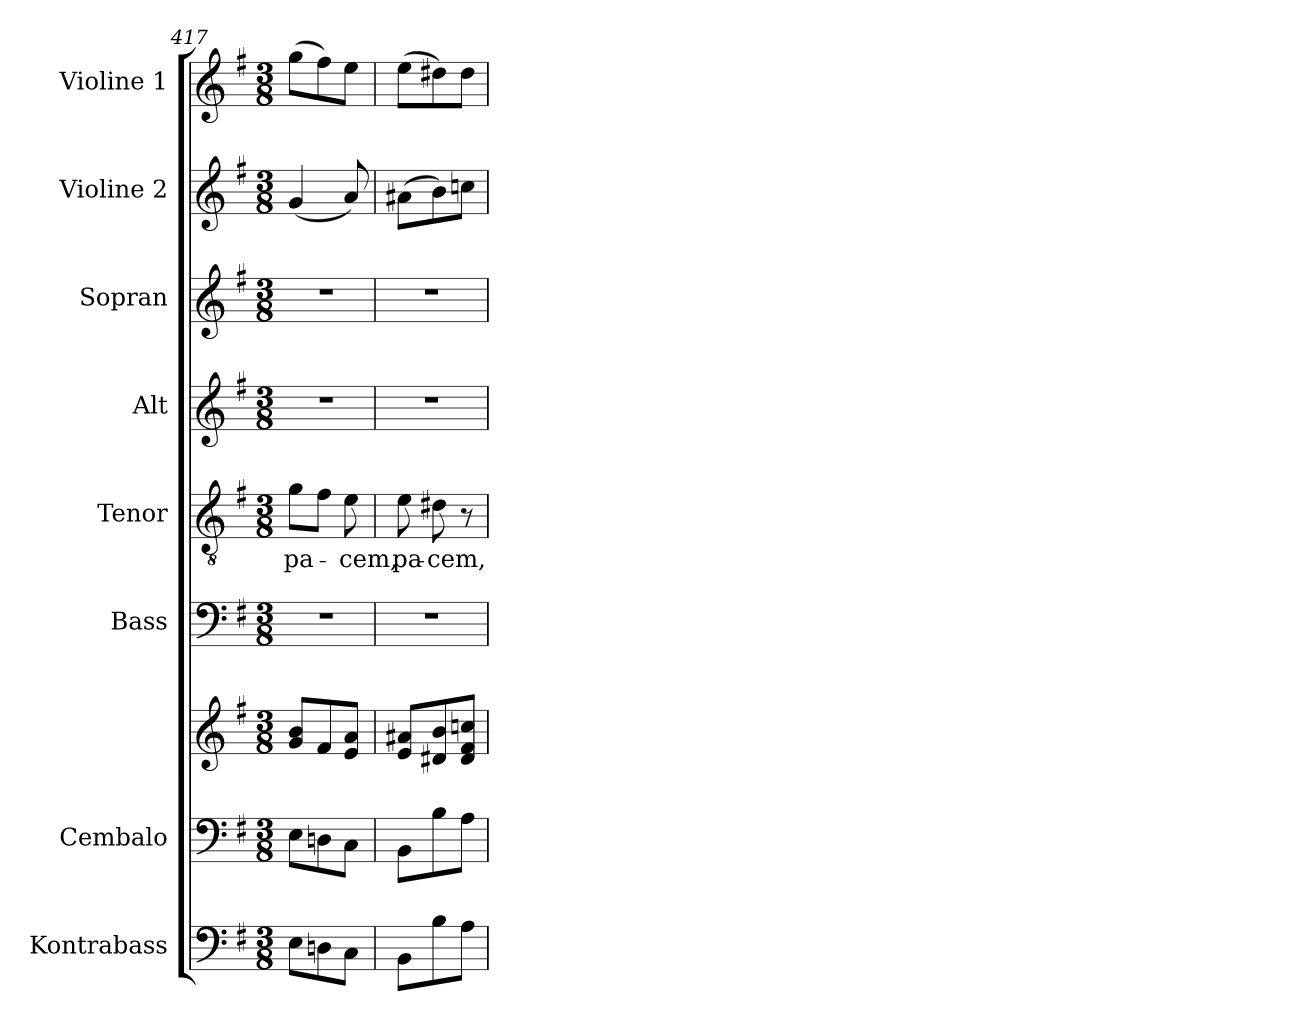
**kern	**kern	**kern	**kern	**kern	**text	**kern	**kern	**kern	**kern
*part8	*part7	*part7	*part6	*part5	*part5	*part4	*part3	*part2	*part1
*staff9	*staff8	*staff7	*staff6	*staff5	*staff5	*staff4	*staff3	*staff2	*staff1
*I"Kontrabass	*I"Cembalo	*	*I"Bass	*I"Tenor	*	*I"Alt	*I"Sopran	*I"Violine 2	*I"Violine 1
*I'Kb.	*I'Cemb.	*	*I'B.	*I'T.	*	*I'A.	*I'S.	*I'Vl. 2	*I'Vl. 1
*clefF4	*clefF4	*clefG2	*clefF4	*clefGv2	*	*clefG2	*clefG2	*clefG2	*clefG2
*ITrd7c12	*	*	*	*	*	*	*	*	*
*k[f#]	*k[f#]	*k[f#]	*k[f#]	*k[f#]	*	*k[f#]	*k[f#]	*k[f#]	*k[f#]
*G:	*G:	*G:	*G:	*G:	*	*G:	*G:	*G:	*G:
*M3/8	*M3/8	*M3/8	*M3/8	*M3/8	*	*M3/8	*M3/8	*M3/8	*M3/8
=417	=417	=417	=417	=417	=417	=417	=417	=417	=417
!	!	!	!	!	!LO:LY:b	!	!	!	!
8EE\L	8E\L	8g/ 8b/L	4.r	8g\L	pa-	4.r	4.r	(<4g/	(>8gg\L
8DDn\	8Dn\	8f#/	.	8f#\J	.	.	.	.	8ff#\)
!	!	!	!	!	!LO:LY:b	!	!	!	!
8CC\J	8C\J	8e/ 8a/J	.	8e\	-cem,	.	.	8a/)	8ee\J
=418	=418	=418	=418	=418	=418	=418	=418	=418	=418
!	!	!	!	!	!LO:LY:b	!	!	!	!
8BBB\L	8BB\L	8e/ 8a#X/L	4.r	8e\	pa-	4.r	4.r	(>8a#X\L	(>8ee\L
!	!	!	!	!	!LO:LY:b	!	!	!	!
8BB\	8B\	8d#X/ 8b/	.	8d#X\	-cem,	.	.	8b\)	8dd#X\)
8AA\J	8A\J	8d#/ 8f#/ 8ccn/J	.	8r	.	.	.	8ccn\J	8dd#\J
=	=	=	=	=	=	=	=	=	=
*-	*-	*-	*-	*-	*-	*-	*-	*-	*-
